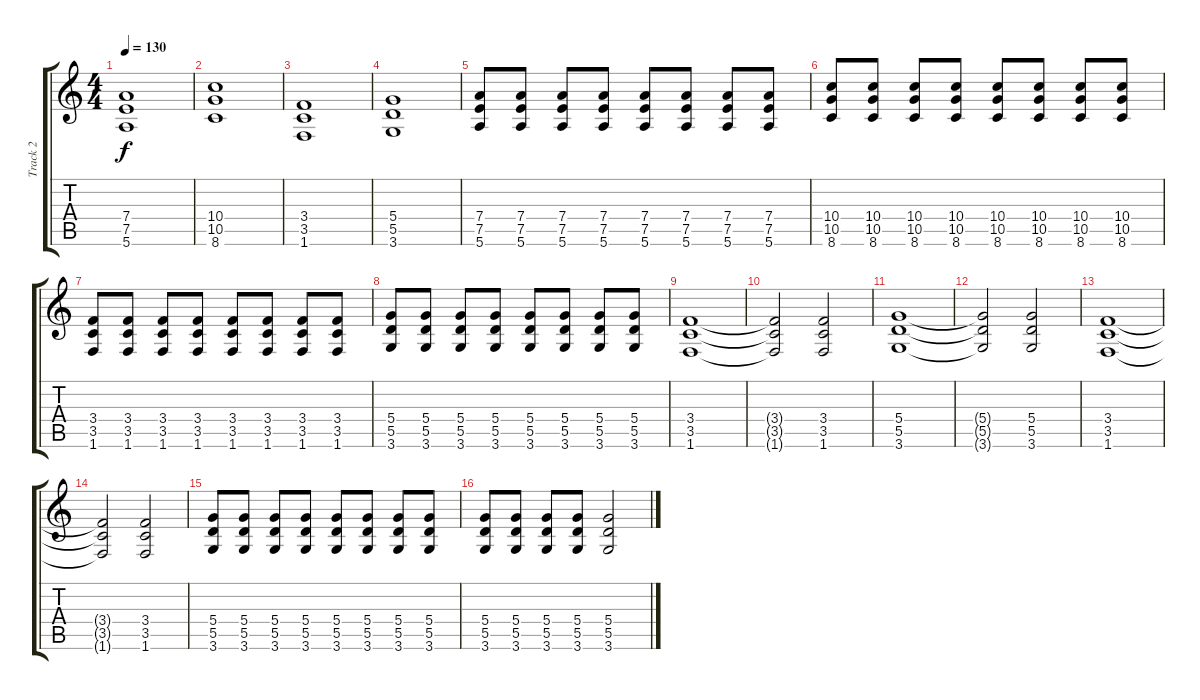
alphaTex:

\track ("Track 2" "Track 2") {instrument distortionguitar}
\staff {score tabs}
\tuning (E4 B3 G3 D3 A2 E2) {hide}
\ts (4 4)
\tempo 130
\clef g2
\ks c
(7.4 7.5 5.6).1{dy f} |
(10.4 10.5 8.6).1 |
(3.4 3.5 1.6).1 |
(5.4 5.5 3.6).1 |
(7.4 7.5 5.6).8 (7.4 7.5 5.6).8 (7.4 7.5 5.6).8 (7.4 7.5 5.6).8 (7.4 7.5 5.6).8 (7.4 7.5 5.6).8 (7.4 7.5 5.6).8 (7.4 7.5 5.6).8 |
(10.4 10.5 8.6).8 (10.4 10.5 8.6).8 (10.4 10.5 8.6).8 (10.4 10.5 8.6).8 (10.4 10.5 8.6).8 (10.4 10.5 8.6).8 (10.4 10.5 8.6).8 (10.4 10.5 8.6).8 |
(3.4 3.5 1.6).8 (3.4 3.5 1.6).8 (3.4 3.5 1.6).8 (3.4 3.5 1.6).8 (3.4 3.5 1.6).8 (3.4 3.5 1.6).8 (3.4 3.5 1.6).8 (3.4 3.5 1.6).8 |
(5.4 5.5 3.6).8 (5.4 5.5 3.6).8 (5.4 5.5 3.6).8 (5.4 5.5 3.6).8 (5.4 5.5 3.6).8 (5.4 5.5 3.6).8 (5.4 5.5 3.6).8 (5.4 5.5 3.6).8 |
(3.4 3.5 1.6).1 |
(3.4{t} 3.5{t} 1.6{t}).2 (3.4 3.5 1.6).2 |
(5.4 5.5 3.6).1 |
(5.4{t} 5.5{t} 3.6{t}).2 (5.4 5.5 3.6).2 |
(3.4 3.5 1.6).1 |
(3.4{t} 3.5{t} 1.6{t}).2 (3.4 3.5 1.6).2 |
(5.4 5.5 3.6).8 (5.4 5.5 3.6).8 (5.4 5.5 3.6).8 (5.4 5.5 3.6).8 (5.4 5.5 3.6).8 (5.4 5.5 3.6).8 (5.4 5.5 3.6).8 (5.4 5.5 3.6).8 |
(5.4 5.5 3.6).8 (5.4 5.5 3.6).8 (5.4 5.5 3.6).8 (5.4 5.5 3.6).8 (5.4 5.5 3.6).2
